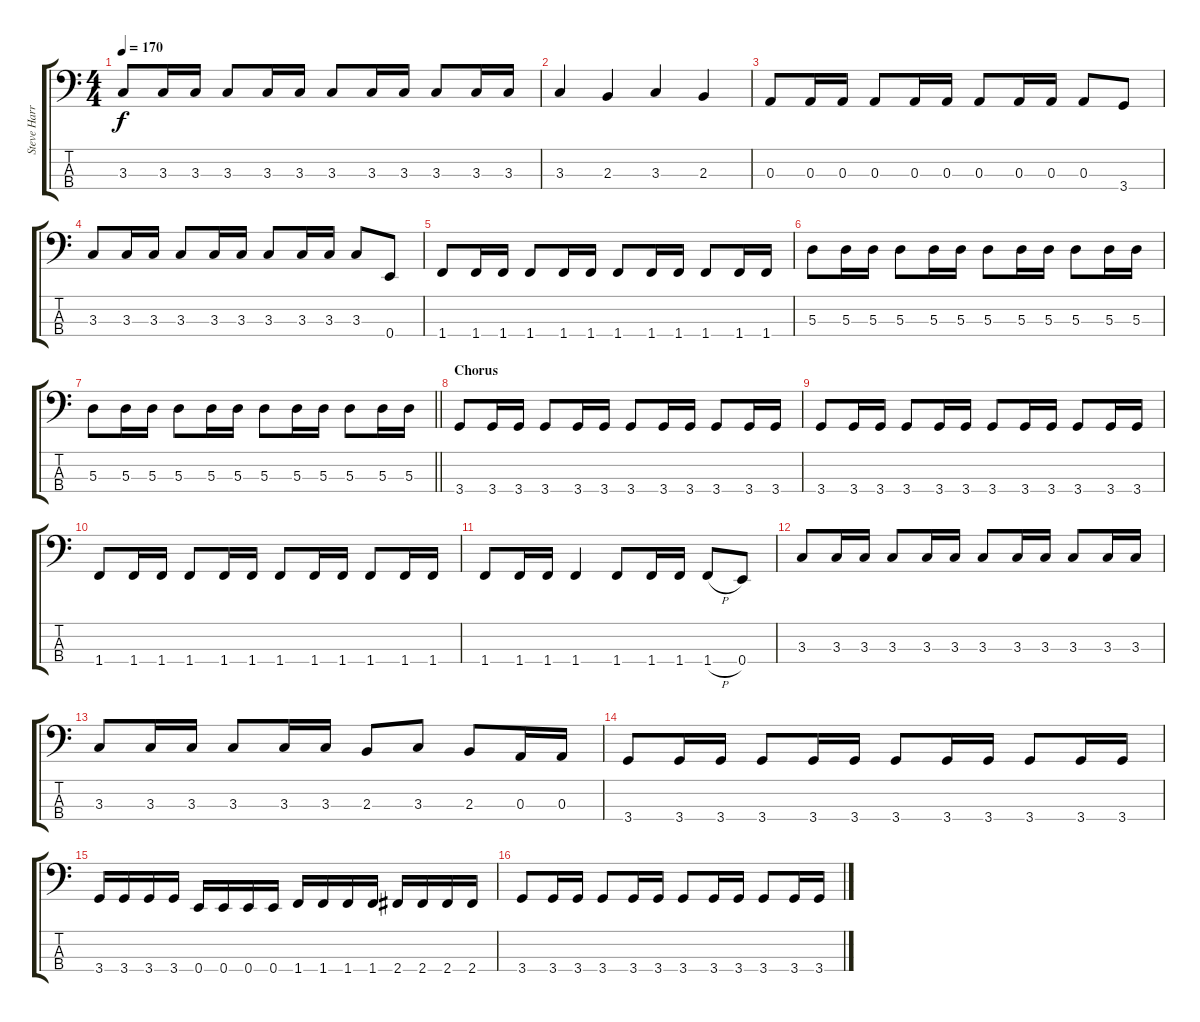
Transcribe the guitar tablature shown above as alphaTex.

\track ("Steve Harris" "Steve Harr") {instrument electricbassfinger}
\staff {score tabs}
\tuning (G2 D2 A1 E1) {hide}
\ts (4 4)
\tempo 170
\clef f4
\ks c
3.3.8{dy f} 3.3.16 3.3.16 3.3.8 3.3.16 3.3.16 3.3.8 3.3.16 3.3.16 3.3.8 3.3.16 3.3.16 |
3.3.4 2.3.4 3.3.4 2.3.4 |
0.3.8 0.3.16 0.3.16 0.3.8 0.3.16 0.3.16 0.3.8 0.3.16 0.3.16 0.3.8 3.4.8 |
3.3.8 3.3.16 3.3.16 3.3.8 3.3.16 3.3.16 3.3.8 3.3.16 3.3.16 3.3.8 0.4.8 |
1.4.8 1.4.16 1.4.16 1.4.8 1.4.16 1.4.16 1.4.8 1.4.16 1.4.16 1.4.8 1.4.16 1.4.16 |
5.3.8 5.3.16 5.3.16 5.3.8 5.3.16 5.3.16 5.3.8 5.3.16 5.3.16 5.3.8 5.3.16 5.3.16 |
\barLineRight lightlight
5.3.8 5.3.16 5.3.16 5.3.8 5.3.16 5.3.16 5.3.8 5.3.16 5.3.16 5.3.8 5.3.16 5.3.16 |
\section ("" "Chorus")
3.4.8 3.4.16 3.4.16 3.4.8 3.4.16 3.4.16 3.4.8 3.4.16 3.4.16 3.4.8 3.4.16 3.4.16 |
3.4.8 3.4.16 3.4.16 3.4.8 3.4.16 3.4.16 3.4.8 3.4.16 3.4.16 3.4.8 3.4.16 3.4.16 |
1.4.8 1.4.16 1.4.16 1.4.8 1.4.16 1.4.16 1.4.8 1.4.16 1.4.16 1.4.8 1.4.16 1.4.16 |
1.4.8 1.4.16 1.4.16 1.4.4 1.4.8 1.4.16 1.4.16 1.4{h}.8 0.4.8 |
3.3.8 3.3.16 3.3.16 3.3.8 3.3.16 3.3.16 3.3.8 3.3.16 3.3.16 3.3.8 3.3.16 3.3.16 |
3.3.8 3.3.16 3.3.16 3.3.8 3.3.16 3.3.16 2.3.8 3.3.8 2.3.8 0.3.16 0.3.16 |
3.4.8 3.4.16 3.4.16 3.4.8 3.4.16 3.4.16 3.4.8 3.4.16 3.4.16 3.4.8 3.4.16 3.4.16 |
3.4.16 3.4.16 3.4.16 3.4.16 0.4.16 0.4.16 0.4.16 0.4.16 1.4.16 1.4.16 1.4.16 1.4.16 2.4.16 2.4.16 2.4.16 2.4.16 |
3.4.8 3.4.16 3.4.16 3.4.8 3.4.16 3.4.16 3.4.8 3.4.16 3.4.16 3.4.8 3.4.16 3.4.16
